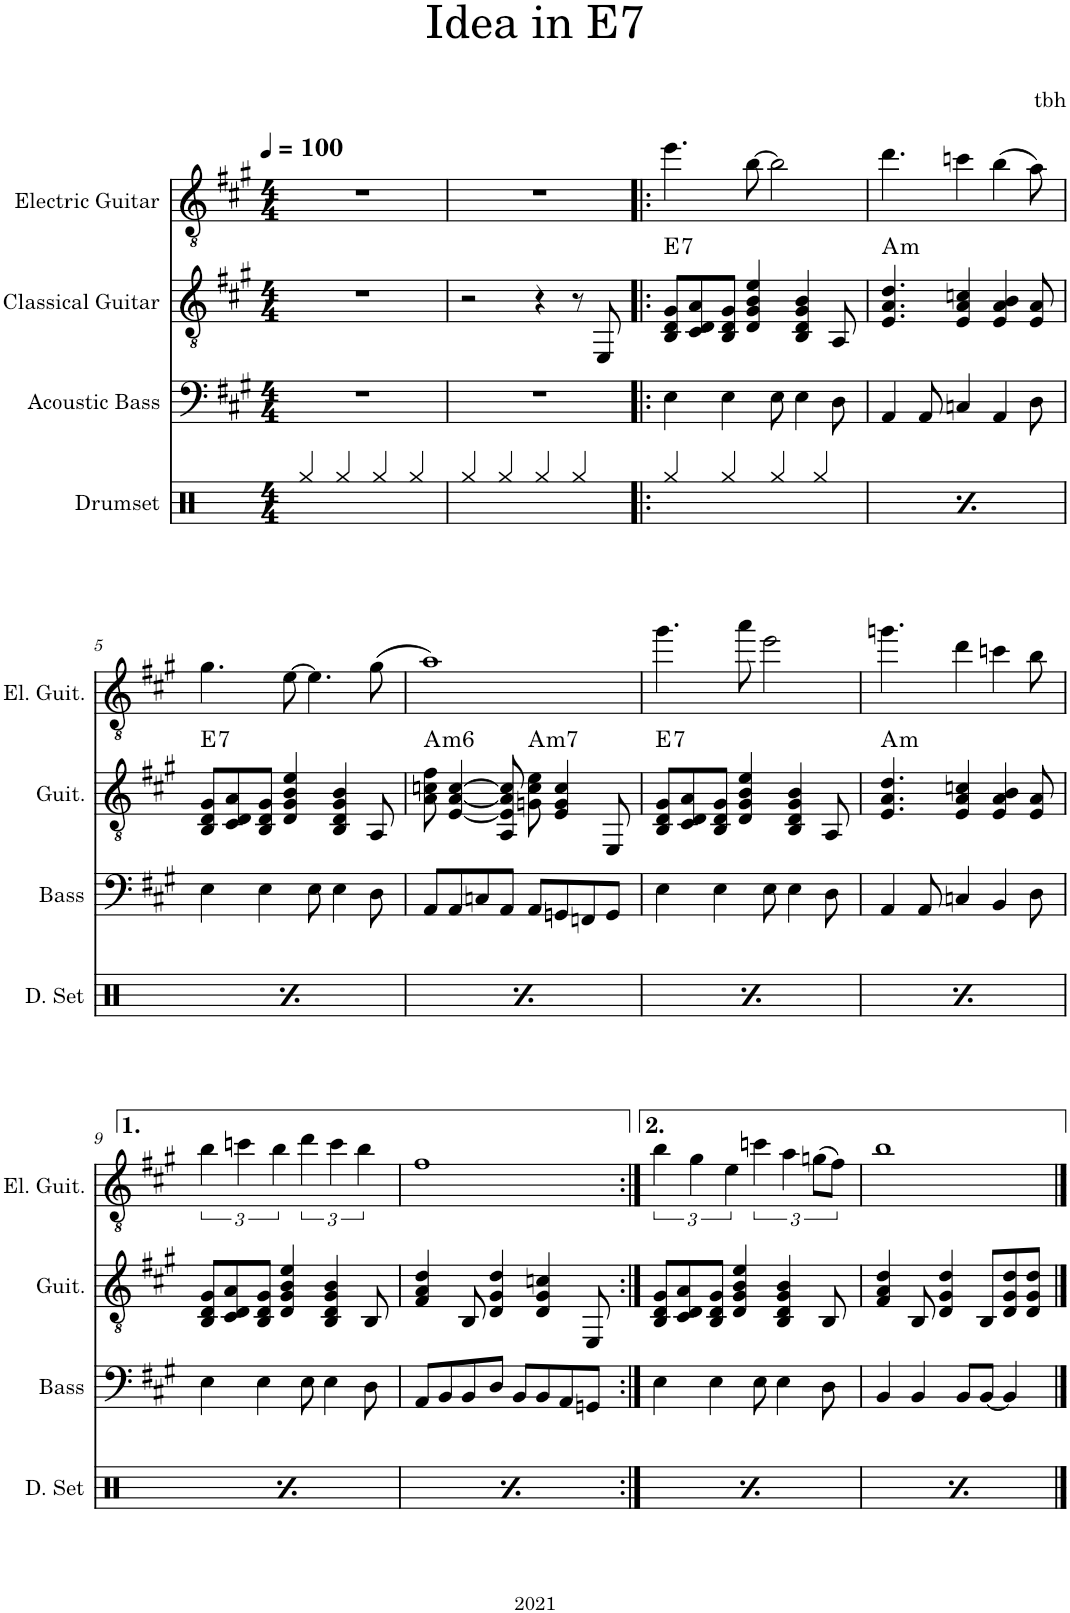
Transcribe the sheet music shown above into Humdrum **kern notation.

**kern	**kern	**kern	**harte	**kern
*part4	*part3	*part2	*part2	*part1
*staff4	*staff3	*staff2	*	*staff1
*I"Drumset	*I"Acoustic Bass	*I"Classical Guitar	*	*I"Electric Guitar
*I'D. Set	*I'Bass	*I'Guit.	*	*I'El. Guit.
*clefX	*clefF4	*clefGv2	*	*clefGv2
*	*Trd7c12	*	*	*
*k[]	*k[f#c#g#]	*k[f#c#g#]	*	*k[f#c#g#]
*M4/4	*M4/4	*M4/4	*	*M4/4
*MM100	*MM100	*MM100	*	*MM100
=1	=1	=1	=1	=1
4Rgg/	1r	1r	.	1r
4Rgg/	.	.	.	.
4Rgg/	.	.	.	.
4Rgg/	.	.	.	.
=2	=2	=2	=2	=2
4Rgg/	1r	2r	.	1r
4Rgg/	.	.	.	.
4Rgg/	.	4r	.	.
4Rgg/	.	8r	.	.
.	.	8EE/	.	.
=3!|:	=3!|:	=3!|:	=3!|:	=3!|:
!	!	!	!LO:H:kt=7	!
4Rgg/	4E\	8BB/ 8D/ 8G#/L	E:7	4.ee\
.	.	8C#/ 8D/ 8A/	.	.
4Rgg/	4E\	8BB/ 8D/ 8G#/J	.	.
.	.	4D/ 4G#/ 4B/ 4e/	.	[8b\
4Rgg/	8E\	.	.	2b\]
.	4E\	4BB/ 4D/ 4G#/ 4B/	.	.
4Rgg/	.	.	.	.
.	8D\	8AA/	.	.
=4	=4	=4	=4	=4
!	!	!	!LO:H:kt=m	!
4Rgg/	4AA/	4.E/ 4.A/ 4.d/	A:min	4.dd\
4Rgg/	8AA/	.	.	.
.	4Cn/	4E/ 4A/ 4cn/	.	4ccn\
4Rgg/	.	.	.	.
.	4AA/	4E/ 4A/ 4B/	.	(4b\
4Rgg/	.	.	.	.
.	8D\	8E/ 8A/	.	8a\)
!!LO:LB:g=z
=5	=5	=5	=5	=5
!	!	!	!LO:H:kt=7	!
4Rgg/	4E\	8BB/ 8D/ 8G#/L	E:7	4.g#\
.	.	8C#/ 8D/ 8A/	.	.
4Rgg/	4E\	8BB/ 8D/ 8G#/J	.	.
.	.	4D/ 4G#/ 4B/ 4e/	.	[8e\
4Rgg/	8E\	.	.	4.e\]
.	4E\	4BB/ 4D/ 4G#/ 4B/	.	.
4Rgg/	.	.	.	.
.	8D\	8AA/	.	(8g#\
=6	=6	=6	=6	=6
!	!	!	!LO:H:kt=m6	!
4Rgg/	8AA/L	8A\ 8cn\ 8f#\	A:min6	1a)
.	8AA/	[4E/ [4A/ [4c/	.	.
4Rgg/	8Cn/	.	.	.
.	8AA/J	8AA/ 8E/] 8A/] 8c/]	.	.
!	!	!	!LO:H:kt=m7	!
4Rgg/	8AA/L	8Gn\ 8c\ 8e\	A:min7	.
.	8GGn/	4E/ 4G/ 4c/	.	.
4Rgg/	8FFn/	.	.	.
.	8GG/J	8EE/	.	.
=7	=7	=7	=7	=7
!	!	!	!LO:H:kt=7	!
4Rgg/	4E\	8BB/ 8D/ 8G#/L	E:7	4.gg#\
.	.	8C#/ 8D/ 8A/	.	.
4Rgg/	4E\	8BB/ 8D/ 8G#/J	.	.
.	.	4D/ 4G#/ 4B/ 4e/	.	8aa\
4Rgg/	8E\	.	.	2ee\
.	4E\	4BB/ 4D/ 4G#/ 4B/	.	.
4Rgg/	.	.	.	.
.	8D\	8AA/	.	.
=8	=8	=8	=8	=8
!	!	!	!LO:H:kt=m	!
4Rgg/	4AA/	4.E/ 4.A/ 4.d/	A:min	4.ggn\
4Rgg/	8AA/	.	.	.
.	4Cn/	4E/ 4A/ 4cn/	.	4dd\
4Rgg/	.	.	.	.
.	4BB/	4E/ 4A/ 4B/	.	4ccn\
4Rgg/	.	.	.	.
.	8D\	8E/ 8A/	.	8b\
!!LO:LB:g=z
=9	=9	=9	=9	=9
4Rgg/	4E\	8BB/ 8D/ 8G#/L	.	6b\
.	.	8C#/ 8D/ 8A/	.	.
.	.	.	.	6ccn\
4Rgg/	4E\	8BB/ 8D/ 8G#/J	.	.
.	.	.	.	6b\
.	.	4D/ 4G#/ 4B/ 4e/	.	.
4Rgg/	8E\	.	.	6dd\
.	4E\	4BB/ 4D/ 4G#/ 4B/	.	.
.	.	.	.	6cc\
4Rgg/	.	.	.	.
.	.	.	.	6b\
.	8D\	8BB/	.	.
=10	=10	=10	=10	=10
4Rgg/	8AA/L	4F#/ 4A/ 4d/	.	1f#
.	8BB/	.	.	.
4Rgg/	8BB/	8BB/	.	.
.	8D/J	4D/ 4G#/ 4d/	.	.
4Rgg/	8BB/L	.	.	.
.	8BB/	4D/ 4G#/ 4cn/	.	.
4Rgg/	8AA/	.	.	.
.	8GGn/J	8EE/	.	.
=11:|!	=11:|!	=11:|!	=11:|!	=11:|!
4Rgg/	4E\	8BB/ 8D/ 8G#/L	.	6b\
.	.	8C#/ 8D/ 8A/	.	.
.	.	.	.	6g#\
4Rgg/	4E\	8BB/ 8D/ 8G#/J	.	.
.	.	.	.	6e\
.	.	4D/ 4G#/ 4B/ 4e/	.	.
4Rgg/	8E\	.	.	6ccn\
.	4E\	4BB/ 4D/ 4G#/ 4B/	.	.
.	.	.	.	6a\
4Rgg/	.	.	.	.
.	.	.	.	(12gn\L
.	8D\	8BB/	.	.
.	.	.	.	12f#\J)
=12	=12	=12	=12	=12
4Rgg/	4BB/	4F#/ 4A/ 4d/	.	1b
4Rgg/	4BB/	8BB/	.	.
.	.	4D/ 4G#/ 4d/	.	.
4Rgg/	8BB/L	.	.	.
.	[8BB/J	8BB/L	.	.
4Rgg/	4BB/]	8D/ 8G#/ 8d/	.	.
.	.	8D/ 8G#/ 8d/J	.	.
==	==	==	==	==
*-	*-	*-	*-	*-
